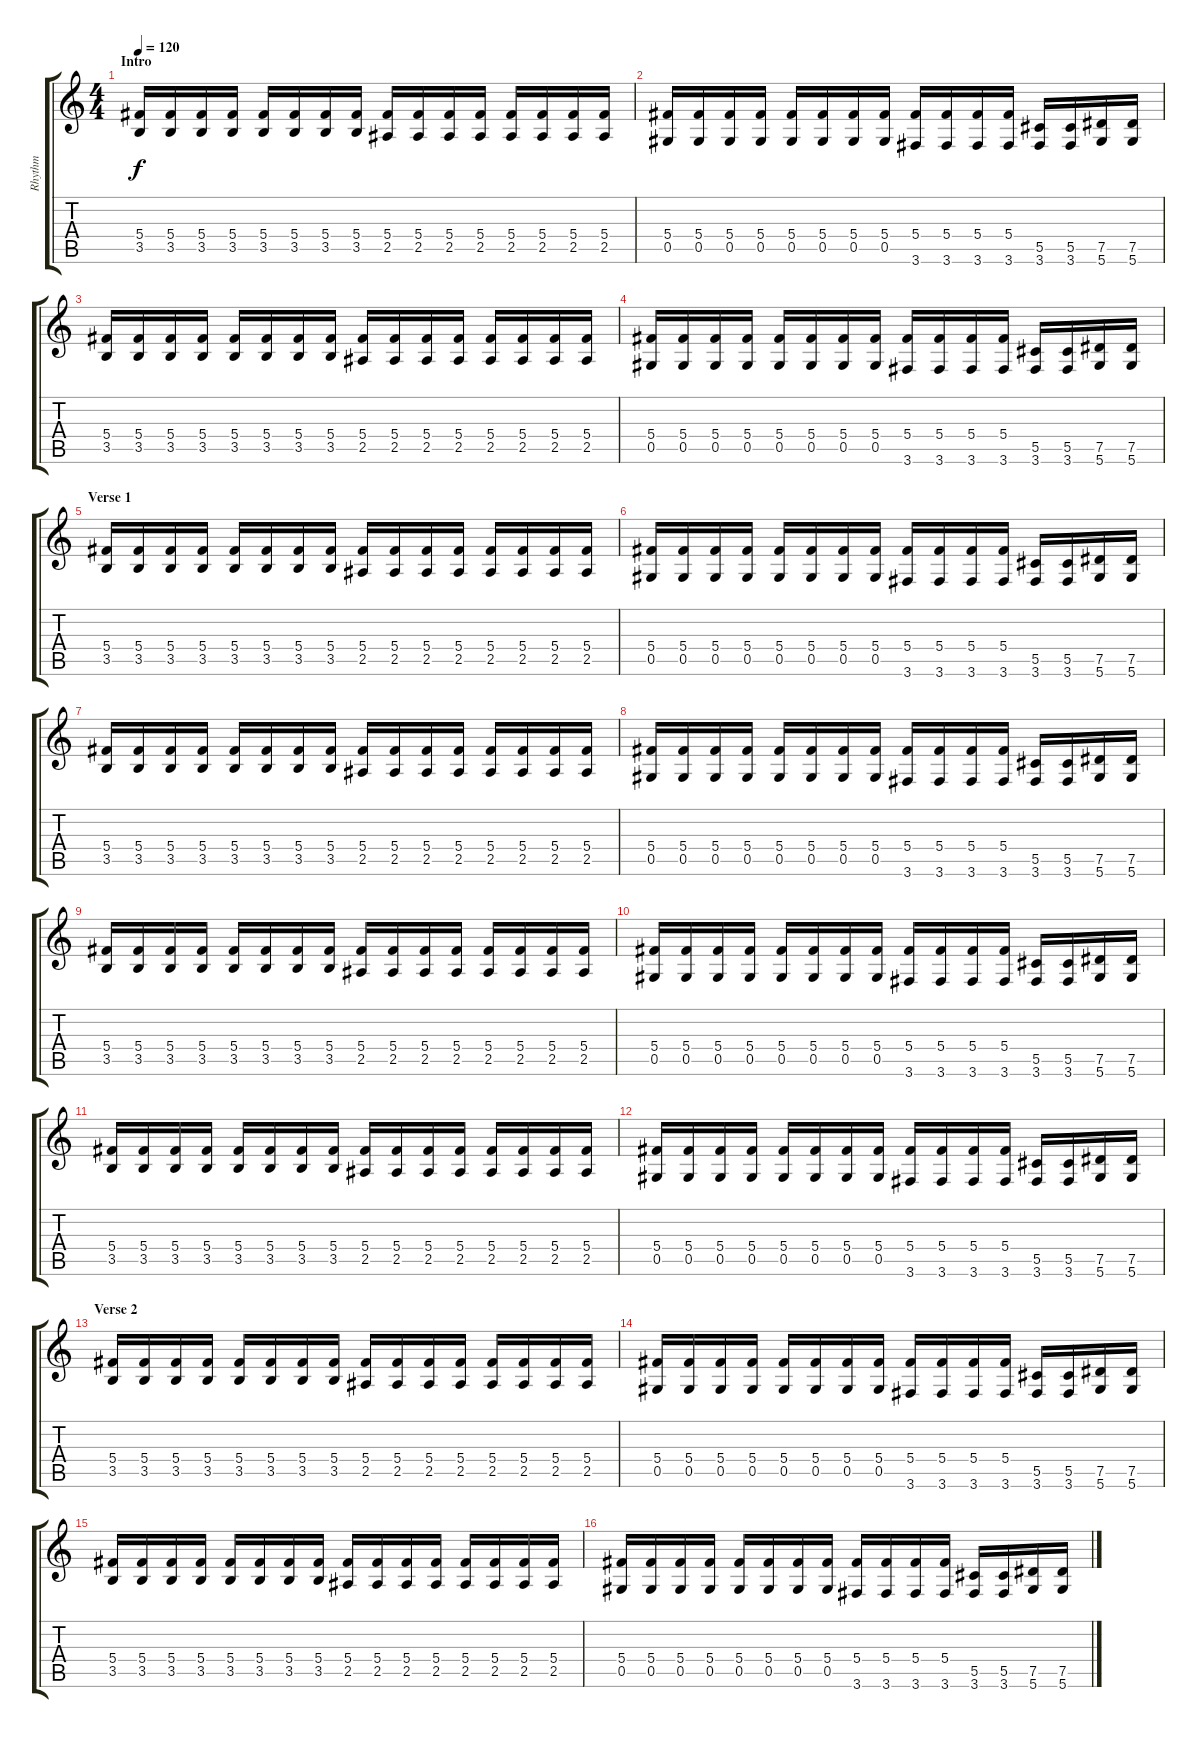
\track ("Rhythm" "Rhythm") {instrument acousticguitarsteel}
\staff {score tabs}
\tuning (Eb4 Bb3 Gb3 Db3 Ab2 Eb2) {hide}
\ts (4 4)
\section ("" "Intro")
\tempo 120
\clef g2
\ks c
(5.4 3.5).16{dy f instrument acousticguitarsteel} (5.4 3.5).16 (5.4 3.5).16 (5.4 3.5).16 (5.4 3.5).16 (5.4 3.5).16 (5.4 3.5).16 (5.4 3.5).16 (5.4 2.5).16 (5.4 2.5).16 (5.4 2.5).16 (5.4 2.5).16 (5.4 2.5).16 (5.4 2.5).16 (5.4 2.5).16 (5.4 2.5).16 |
(5.4 0.5).16 (5.4 0.5).16 (5.4 0.5).16 (5.4 0.5).16 (5.4 0.5).16 (5.4 0.5).16 (5.4 0.5).16 (5.4 0.5).16 (5.4 3.6).16 (5.4 3.6).16 (5.4 3.6).16 (5.4 3.6).16 (5.5 3.6).16 (5.5 3.6).16 (7.5 5.6).16 (7.5 5.6).16 |
(5.4 3.5).16 (5.4 3.5).16 (5.4 3.5).16 (5.4 3.5).16 (5.4 3.5).16 (5.4 3.5).16 (5.4 3.5).16 (5.4 3.5).16 (5.4 2.5).16 (5.4 2.5).16 (5.4 2.5).16 (5.4 2.5).16 (5.4 2.5).16 (5.4 2.5).16 (5.4 2.5).16 (5.4 2.5).16 |
(5.4 0.5).16 (5.4 0.5).16 (5.4 0.5).16 (5.4 0.5).16 (5.4 0.5).16 (5.4 0.5).16 (5.4 0.5).16 (5.4 0.5).16 (5.4 3.6).16 (5.4 3.6).16 (5.4 3.6).16 (5.4 3.6).16 (5.5 3.6).16 (5.5 3.6).16 (7.5 5.6).16 (7.5 5.6).16 |
\section ("" "Verse 1")
(5.4 3.5).16 (5.4 3.5).16 (5.4 3.5).16 (5.4 3.5).16 (5.4 3.5).16 (5.4 3.5).16 (5.4 3.5).16 (5.4 3.5).16 (5.4 2.5).16 (5.4 2.5).16 (5.4 2.5).16 (5.4 2.5).16 (5.4 2.5).16 (5.4 2.5).16 (5.4 2.5).16 (5.4 2.5).16 |
(5.4 0.5).16 (5.4 0.5).16 (5.4 0.5).16 (5.4 0.5).16 (5.4 0.5).16 (5.4 0.5).16 (5.4 0.5).16 (5.4 0.5).16 (5.4 3.6).16 (5.4 3.6).16 (5.4 3.6).16 (5.4 3.6).16 (5.5 3.6).16 (5.5 3.6).16 (7.5 5.6).16 (7.5 5.6).16 |
(5.4 3.5).16 (5.4 3.5).16 (5.4 3.5).16 (5.4 3.5).16 (5.4 3.5).16 (5.4 3.5).16 (5.4 3.5).16 (5.4 3.5).16 (5.4 2.5).16 (5.4 2.5).16 (5.4 2.5).16 (5.4 2.5).16 (5.4 2.5).16 (5.4 2.5).16 (5.4 2.5).16 (5.4 2.5).16 |
(5.4 0.5).16 (5.4 0.5).16 (5.4 0.5).16 (5.4 0.5).16 (5.4 0.5).16 (5.4 0.5).16 (5.4 0.5).16 (5.4 0.5).16 (5.4 3.6).16 (5.4 3.6).16 (5.4 3.6).16 (5.4 3.6).16 (5.5 3.6).16 (5.5 3.6).16 (7.5 5.6).16 (7.5 5.6).16 |
(5.4 3.5).16 (5.4 3.5).16 (5.4 3.5).16 (5.4 3.5).16 (5.4 3.5).16 (5.4 3.5).16 (5.4 3.5).16 (5.4 3.5).16 (5.4 2.5).16 (5.4 2.5).16 (5.4 2.5).16 (5.4 2.5).16 (5.4 2.5).16 (5.4 2.5).16 (5.4 2.5).16 (5.4 2.5).16 |
(5.4 0.5).16 (5.4 0.5).16 (5.4 0.5).16 (5.4 0.5).16 (5.4 0.5).16 (5.4 0.5).16 (5.4 0.5).16 (5.4 0.5).16 (5.4 3.6).16 (5.4 3.6).16 (5.4 3.6).16 (5.4 3.6).16 (5.5 3.6).16 (5.5 3.6).16 (7.5 5.6).16 (7.5 5.6).16 |
(5.4 3.5).16 (5.4 3.5).16 (5.4 3.5).16 (5.4 3.5).16 (5.4 3.5).16 (5.4 3.5).16 (5.4 3.5).16 (5.4 3.5).16 (5.4 2.5).16 (5.4 2.5).16 (5.4 2.5).16 (5.4 2.5).16 (5.4 2.5).16 (5.4 2.5).16 (5.4 2.5).16 (5.4 2.5).16 |
(5.4 0.5).16 (5.4 0.5).16 (5.4 0.5).16 (5.4 0.5).16 (5.4 0.5).16 (5.4 0.5).16 (5.4 0.5).16 (5.4 0.5).16 (5.4 3.6).16 (5.4 3.6).16 (5.4 3.6).16 (5.4 3.6).16 (5.5 3.6).16 (5.5 3.6).16 (7.5 5.6).16 (7.5 5.6).16 |
\section ("" "Verse 2")
(5.4 3.5).16 (5.4 3.5).16 (5.4 3.5).16 (5.4 3.5).16 (5.4 3.5).16 (5.4 3.5).16 (5.4 3.5).16 (5.4 3.5).16 (5.4 2.5).16 (5.4 2.5).16 (5.4 2.5).16 (5.4 2.5).16 (5.4 2.5).16 (5.4 2.5).16 (5.4 2.5).16 (5.4 2.5).16 |
(5.4 0.5).16 (5.4 0.5).16 (5.4 0.5).16 (5.4 0.5).16 (5.4 0.5).16 (5.4 0.5).16 (5.4 0.5).16 (5.4 0.5).16 (5.4 3.6).16 (5.4 3.6).16 (5.4 3.6).16 (5.4 3.6).16 (5.5 3.6).16 (5.5 3.6).16 (7.5 5.6).16 (7.5 5.6).16 |
(5.4 3.5).16 (5.4 3.5).16 (5.4 3.5).16 (5.4 3.5).16 (5.4 3.5).16 (5.4 3.5).16 (5.4 3.5).16 (5.4 3.5).16 (5.4 2.5).16 (5.4 2.5).16 (5.4 2.5).16 (5.4 2.5).16 (5.4 2.5).16 (5.4 2.5).16 (5.4 2.5).16 (5.4 2.5).16 |
(5.4 0.5).16 (5.4 0.5).16 (5.4 0.5).16 (5.4 0.5).16 (5.4 0.5).16 (5.4 0.5).16 (5.4 0.5).16 (5.4 0.5).16 (5.4 3.6).16 (5.4 3.6).16 (5.4 3.6).16 (5.4 3.6).16 (5.5 3.6).16 (5.5 3.6).16 (7.5 5.6).16 (7.5 5.6).16
